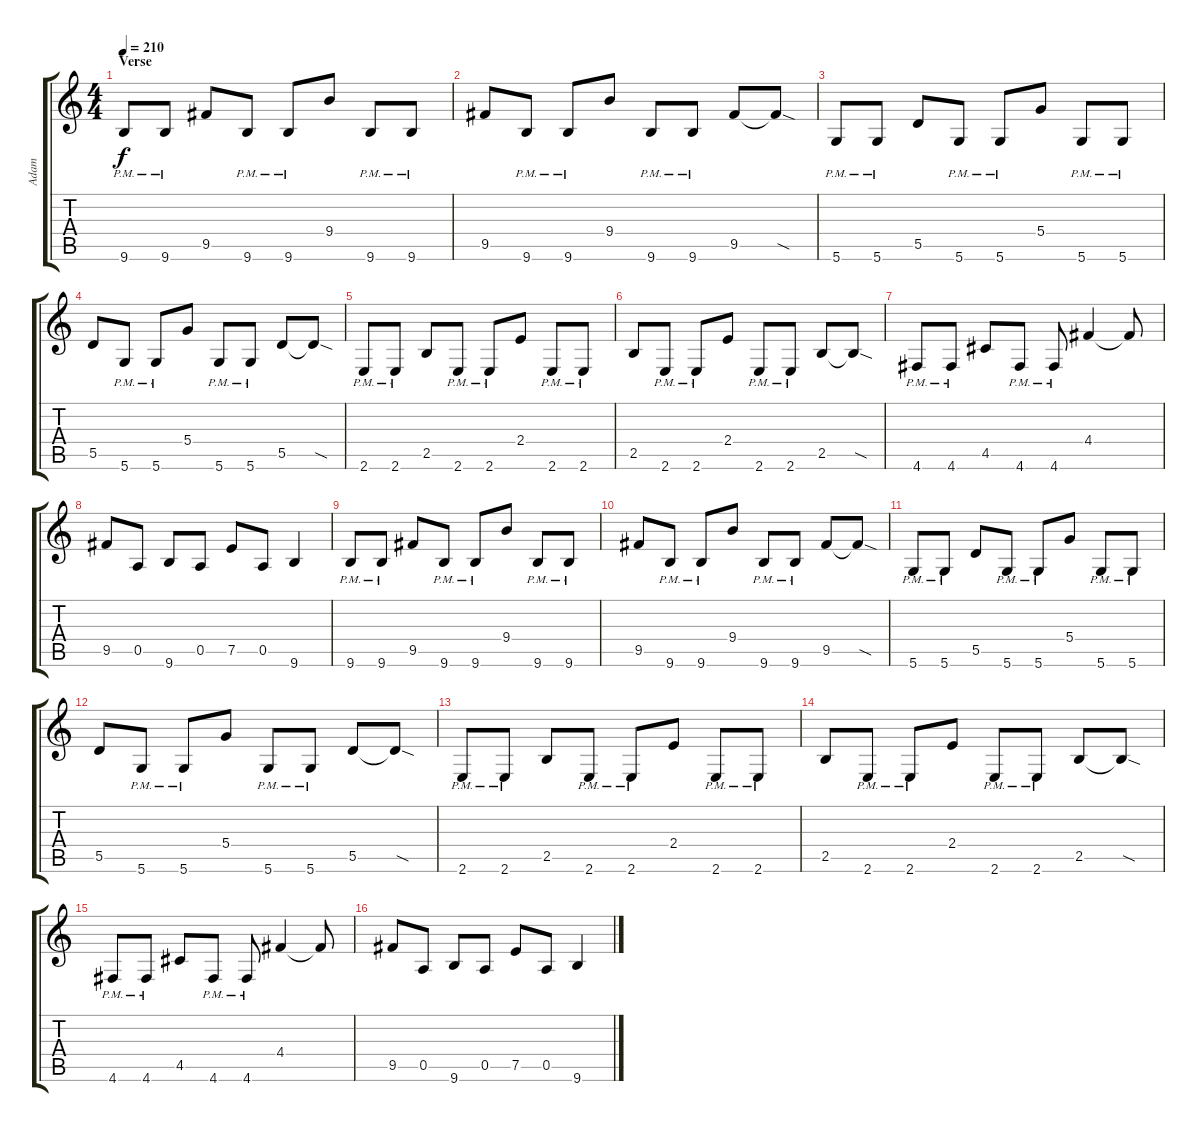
\track ("Adam" "Adam") {instrument distortionguitar}
\staff {score tabs}
\tuning (E4 B3 G3 D3 A2 D2) {hide}
\ts (4 4)
\section ("" "Verse")
\tempo 210
\clef g2
\ks c
9.6{pm}.8{dy f} 9.6{pm}.8 9.5.8 9.6{pm}.8 9.6{pm}.8 9.4.8 9.6{pm}.8 9.6{pm}.8 |
9.5.8 9.6{pm}.8 9.6{pm}.8 9.4.8 9.6{pm}.8 9.6{pm}.8 9.5.8 9.5{sod t}.8 |
5.6{pm}.8 5.6{pm}.8 5.5.8 5.6{pm}.8 5.6{pm}.8 5.4.8 5.6{pm}.8 5.6{pm}.8 |
5.5.8 5.6{pm}.8 5.6{pm}.8 5.4.8 5.6{pm}.8 5.6{pm}.8 5.5.8 5.5{sod t}.8 |
2.6{pm}.8 2.6{pm}.8 2.5.8 2.6{pm}.8 2.6{pm}.8 2.4.8 2.6{pm}.8 2.6{pm}.8 |
2.5.8 2.6{pm}.8 2.6{pm}.8 2.4.8 2.6{pm}.8 2.6{pm}.8 2.5.8 2.5{sod t}.8 |
4.6{pm}.8 4.6{pm}.8 4.5.8 4.6{pm}.8 4.6{pm}.8 4.4.4 4.4{t}.8 |
9.5.8 0.5.8 9.6.8 0.5.8 7.5.8 0.5.8 9.6.4 |
9.6{pm}.8 9.6{pm}.8 9.5.8 9.6{pm}.8 9.6{pm}.8 9.4.8 9.6{pm}.8 9.6{pm}.8 |
9.5.8 9.6{pm}.8 9.6{pm}.8 9.4.8 9.6{pm}.8 9.6{pm}.8 9.5.8 9.5{sod t}.8 |
5.6{pm}.8 5.6{pm}.8 5.5.8 5.6{pm}.8 5.6{pm}.8 5.4.8 5.6{pm}.8 5.6{pm}.8 |
5.5.8 5.6{pm}.8 5.6{pm}.8 5.4.8 5.6{pm}.8 5.6{pm}.8 5.5.8 5.5{sod t}.8 |
2.6{pm}.8 2.6{pm}.8 2.5.8 2.6{pm}.8 2.6{pm}.8 2.4.8 2.6{pm}.8 2.6{pm}.8 |
2.5.8 2.6{pm}.8 2.6{pm}.8 2.4.8 2.6{pm}.8 2.6{pm}.8 2.5.8 2.5{sod t}.8 |
4.6{pm}.8 4.6{pm}.8 4.5.8 4.6{pm}.8 4.6{pm}.8 4.4.4 4.4{t}.8 |
9.5.8 0.5.8 9.6.8 0.5.8 7.5.8 0.5.8 9.6.4
